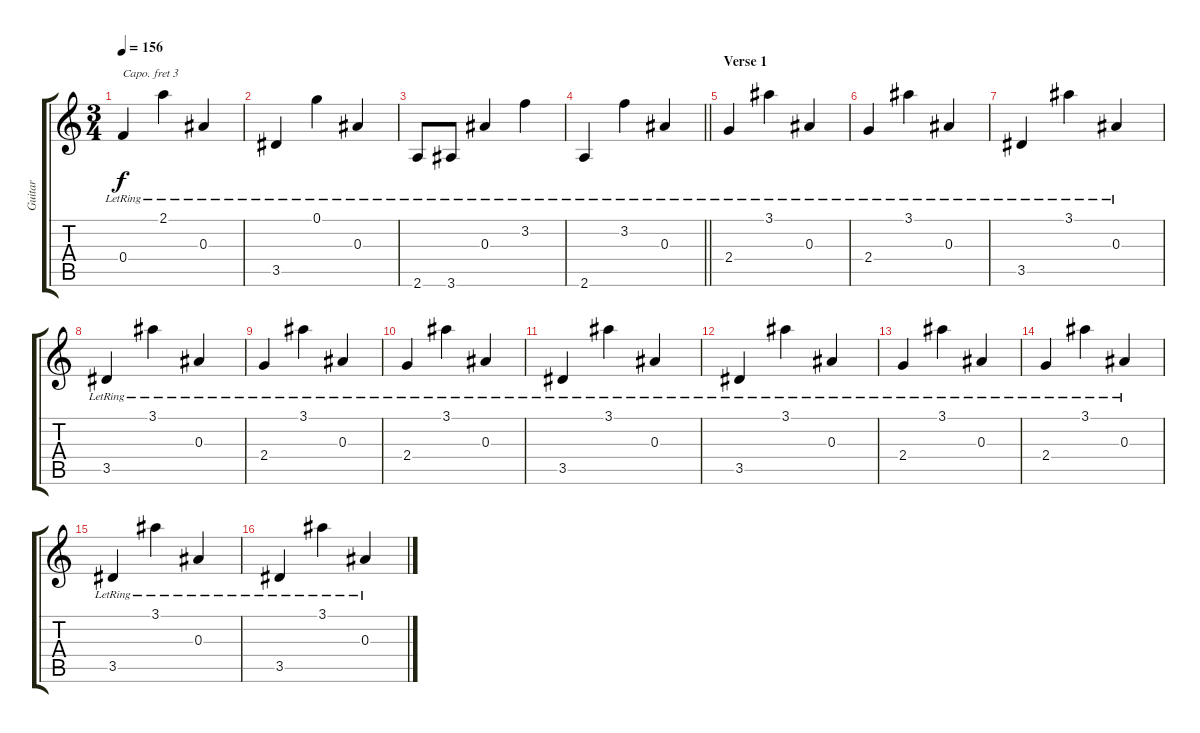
\track ("Guitar" "Guitar") {instrument acousticguitarnylon}
\staff {score tabs}
\capo 3
\tuning (E4 B3 G3 D3 A2 E2) {hide}
\ts (3 4)
\tempo 156
\clef g2
\ks c
0.4{lr}.4{dy f} 2.1{lr}.4 0.3{lr}.4 |
3.5{lr}.4 0.1{lr}.4 0.3{lr}.4 |
2.6{lr}.8 3.6{lr}.8 0.3{lr}.4 3.2{lr}.4 |
\barLineRight lightlight
2.6{lr}.4 3.2{lr}.4 0.3{lr}.4 |
\section ("" "Verse 1")
2.4{lr}.4 3.1{lr}.4 0.3{lr}.4 |
2.4{lr}.4 3.1{lr}.4 0.3{lr}.4 |
3.5{lr}.4 3.1{lr}.4 0.3{lr}.4 |
3.5{lr}.4 3.1{lr}.4 0.3{lr}.4 |
2.4{lr}.4 3.1{lr}.4 0.3{lr}.4 |
2.4{lr}.4 3.1{lr}.4 0.3{lr}.4 |
3.5{lr}.4 3.1{lr}.4 0.3{lr}.4 |
3.5{lr}.4 3.1{lr}.4 0.3{lr}.4 |
2.4{lr}.4 3.1{lr}.4 0.3{lr}.4 |
2.4{lr}.4 3.1{lr}.4 0.3{lr}.4 |
3.5{lr}.4 3.1{lr}.4 0.3{lr}.4 |
3.5{lr}.4 3.1{lr}.4 0.3{lr}.4
